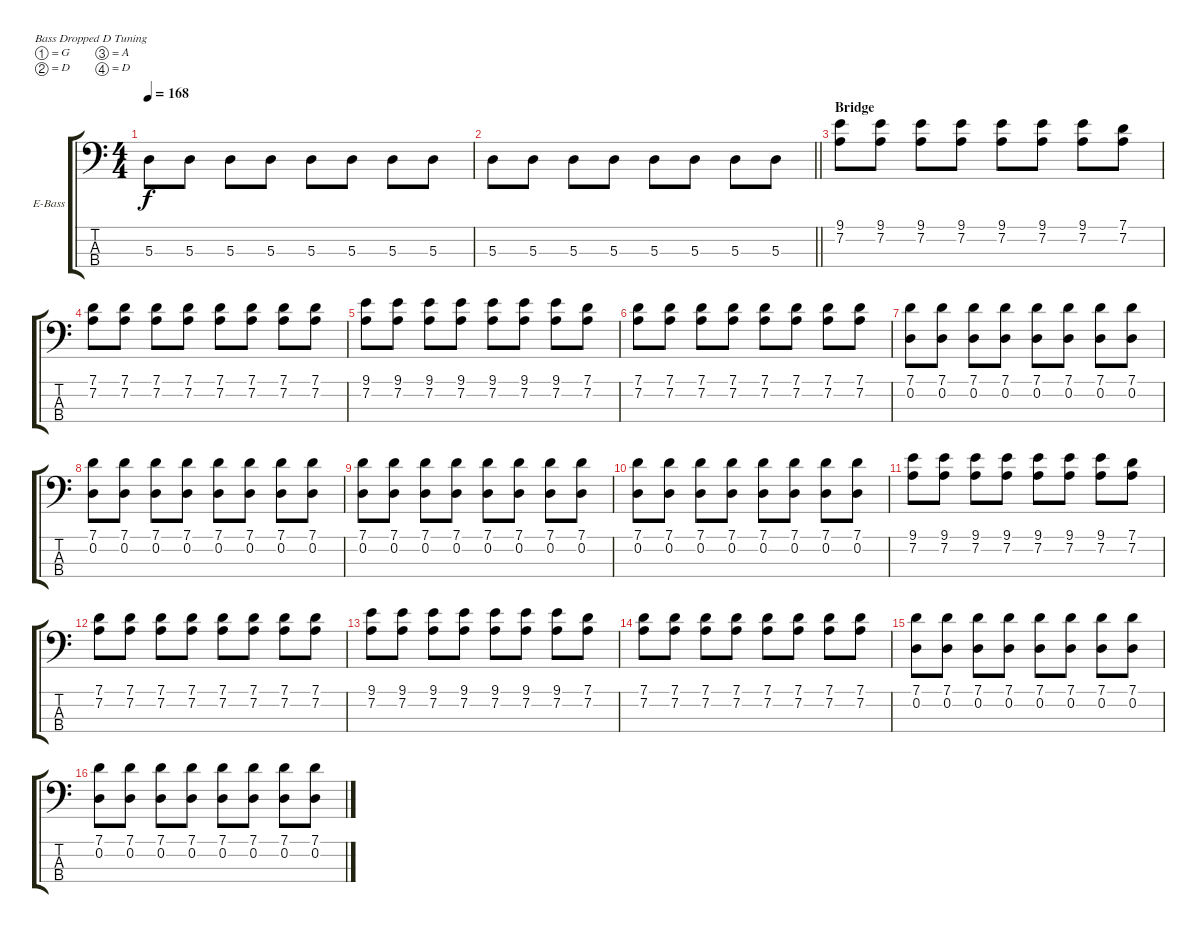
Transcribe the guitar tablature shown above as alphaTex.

\bracketExtendMode groupsimilarinstruments
\firstSystemTrackNameOrientation horizontal
\otherSystemsTrackNameOrientation horizontal
\track ("Bass" "E-Bass") {instrument electricbasspick}
\staff {score tabs}
\tuning (G2 D2 A1 D1)
\ts (4 4)
\tempo 168
\clef f4
\ks c
5.3.8{dy f} 5.3.8 5.3.8 5.3.8 5.3.8 5.3.8 5.3.8 5.3.8 |
\barLineRight lightlight
5.3.8 5.3.8 5.3.8 5.3.8 5.3.8 5.3.8 5.3.8 5.3.8 |
\section ("" "Bridge")
(9.1 7.2).8 (9.1 7.2).8 (9.1 7.2).8 (9.1 7.2).8 (9.1 7.2).8 (9.1 7.2).8 (9.1 7.2).8 (7.1 7.2).8 |
(7.1 7.2).8 (7.1 7.2).8 (7.1 7.2).8 (7.1 7.2).8 (7.1 7.2).8 (7.1 7.2).8 (7.1 7.2).8 (7.1 7.2).8 |
(9.1 7.2).8 (9.1 7.2).8 (9.1 7.2).8 (9.1 7.2).8 (9.1 7.2).8 (9.1 7.2).8 (9.1 7.2).8 (7.1 7.2).8 |
(7.1 7.2).8 (7.1 7.2).8 (7.1 7.2).8 (7.1 7.2).8 (7.1 7.2).8 (7.1 7.2).8 (7.1 7.2).8 (7.1 7.2).8 |
(7.1 0.2).8 (7.1 0.2).8 (7.1 0.2).8 (7.1 0.2).8 (7.1 0.2).8 (7.1 0.2).8 (7.1 0.2).8 (7.1 0.2).8 |
(7.1 0.2).8 (7.1 0.2).8 (7.1 0.2).8 (7.1 0.2).8 (7.1 0.2).8 (7.1 0.2).8 (7.1 0.2).8 (7.1 0.2).8 |
(7.1 0.2).8 (7.1 0.2).8 (7.1 0.2).8 (7.1 0.2).8 (7.1 0.2).8 (7.1 0.2).8 (7.1 0.2).8 (7.1 0.2).8 |
(7.1 0.2).8 (7.1 0.2).8 (7.1 0.2).8 (7.1 0.2).8 (7.1 0.2).8 (7.1 0.2).8 (7.1 0.2).8 (7.1 0.2).8 |
(9.1 7.2).8 (9.1 7.2).8 (9.1 7.2).8 (9.1 7.2).8 (9.1 7.2).8 (9.1 7.2).8 (9.1 7.2).8 (7.1 7.2).8 |
(7.1 7.2).8 (7.1 7.2).8 (7.1 7.2).8 (7.1 7.2).8 (7.1 7.2).8 (7.1 7.2).8 (7.1 7.2).8 (7.1 7.2).8 |
(9.1 7.2).8 (9.1 7.2).8 (9.1 7.2).8 (9.1 7.2).8 (9.1 7.2).8 (9.1 7.2).8 (9.1 7.2).8 (7.1 7.2).8 |
(7.1 7.2).8 (7.1 7.2).8 (7.1 7.2).8 (7.1 7.2).8 (7.1 7.2).8 (7.1 7.2).8 (7.1 7.2).8 (7.1 7.2).8 |
(7.1 0.2).8 (7.1 0.2).8 (7.1 0.2).8 (7.1 0.2).8 (7.1 0.2).8 (7.1 0.2).8 (7.1 0.2).8 (7.1 0.2).8 |
(7.1 0.2).8 (7.1 0.2).8 (7.1 0.2).8 (7.1 0.2).8 (7.1 0.2).8 (7.1 0.2).8 (7.1 0.2).8 (7.1 0.2).8
